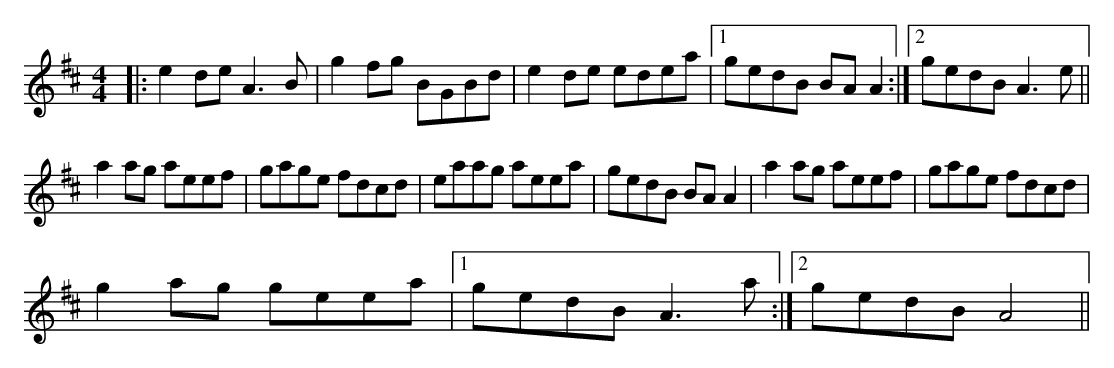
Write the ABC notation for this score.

X:1
M:4/4
K:Amix
|:e2 de A3B|g2 fg BGBd|e2 de edea|1 gedB BAA2:|2 gedB A3 e||
a2 ag aeef|gage fdcd|eaag aeea|gedB BAA2|a2 ag aeef|gage fdcd|
g2 ag geea|1 gedB A3a:|2 gedB A4||
